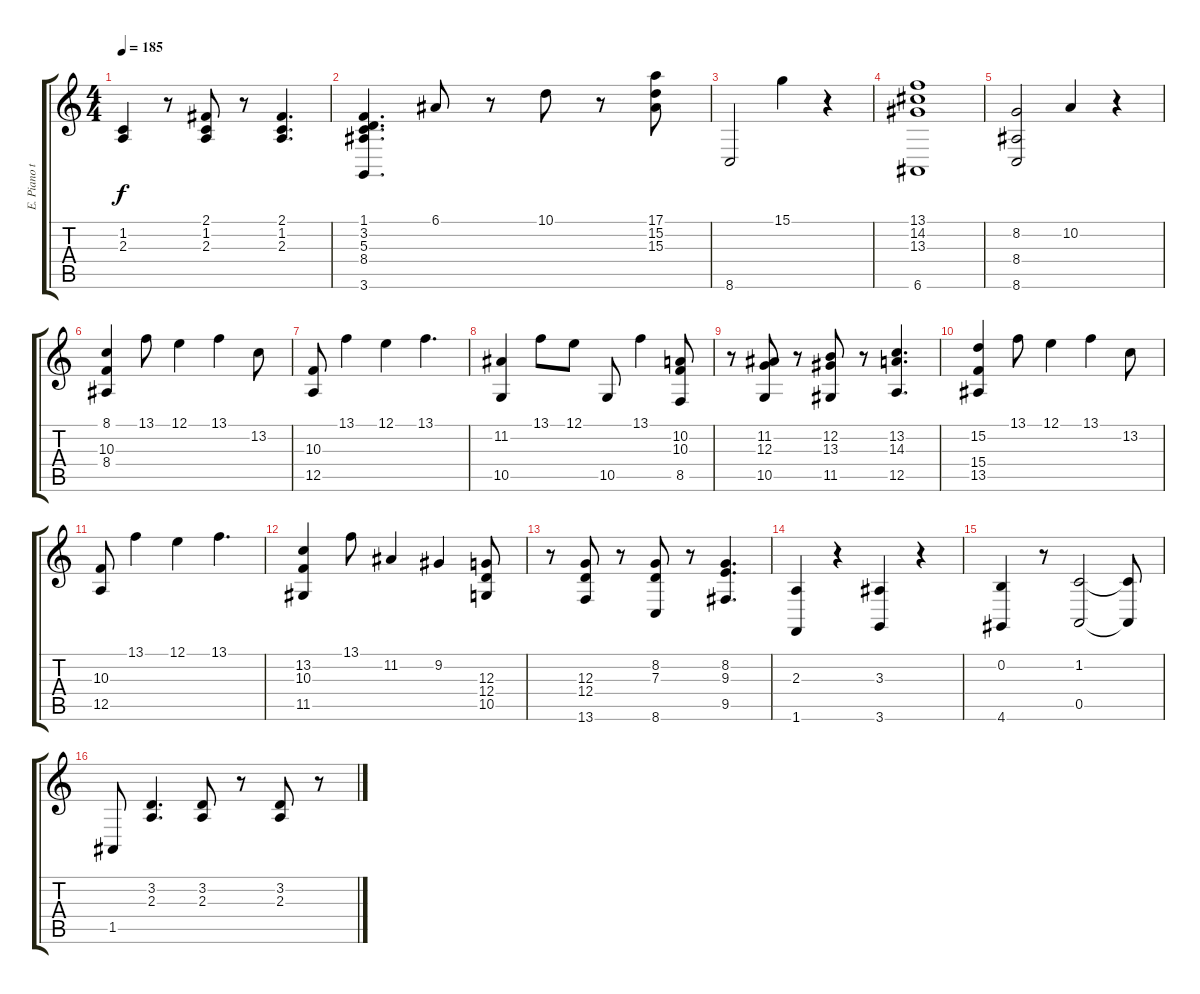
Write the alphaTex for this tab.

\track ("E. Piano treble" "E. Piano t") {instrument electricpiano1}
\staff {score tabs}
\tuning (E4 B3 G3 D3 A2 E2) {hide}
\ts (4 4)
\tempo 185
\clef g2
\ks c
(1.2 2.3).4{dy f} r.8 (2.1 1.2 2.3).8 r.8 (2.1 1.2 2.3).4{d} |
(1.1 3.2 5.3 8.4 3.6).4{d} 6.1.8 r.8 10.1.8 r.8 (17.1 15.2 15.3).8 |
8.6.2 15.1.4 r.4 |
(13.1 14.2 13.3 6.6).1 |
(8.2 8.4 8.6).2 10.2.4 r.4 |
(8.1 10.3 8.4).4 13.1.8 12.1.4 13.1.4 13.2.8 |
(10.3 12.5).8 13.1.4 12.1.4 13.1.4{d} |
(11.2 10.5).4 13.1.8 12.1.8 10.5.8 13.1.4 (10.2 10.3 8.5).8 |
r.8 (11.2 12.3 10.5).8 r.8 (12.2 13.3 11.5).8 r.8 (13.2 14.3 12.5).4{d} |
(15.2 15.4 13.5).4 13.1.8 12.1.4 13.1.4 13.2.8 |
(10.3 12.5).8 13.1.4 12.1.4 13.1.4{d} |
(13.2 10.3 11.5).4 13.1.8 11.2.4 9.2.4 (12.3 12.4 10.5).8 |
r.8 (12.3 12.4 13.6).8 r.8 (8.2 7.3 8.6).8 r.8 (8.2 9.3 9.5).4{d} |
(2.3 1.6).4 r.4 (3.3 3.6).4 r.4 |
(0.2 4.6).4 r.8 (1.2 0.5).2 (1.2{t} 0.5{t}).8 |
1.5.8 (3.2 2.3).4{d} (3.2 2.3).8 r.8 (3.2 2.3).8 r.8
